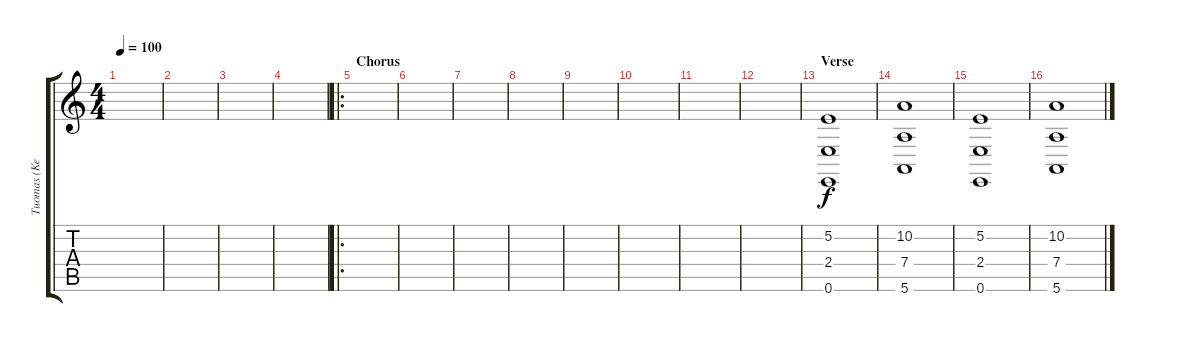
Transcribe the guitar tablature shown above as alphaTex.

\track ("Tuomas (Keyboards)" "Tuomas (Ke") {instrument choiraahs}
\staff {score tabs}
\tuning (E4 B3 G3 D3 A2 E2) {hide}
\ts (4 4)
\tempo 100
\clef g2
\ks c
|
|
|
|
\ro
\section ("" "Chorus ")
|
|
|
|
|
|
|
|
\section ("" "Verse ")
(5.2 2.4 0.6).1{volume 8 instrument choiraahs} |
(10.2 7.4 5.6).1 |
(5.2 2.4 0.6).1 |
(10.2 7.4 5.6).1
